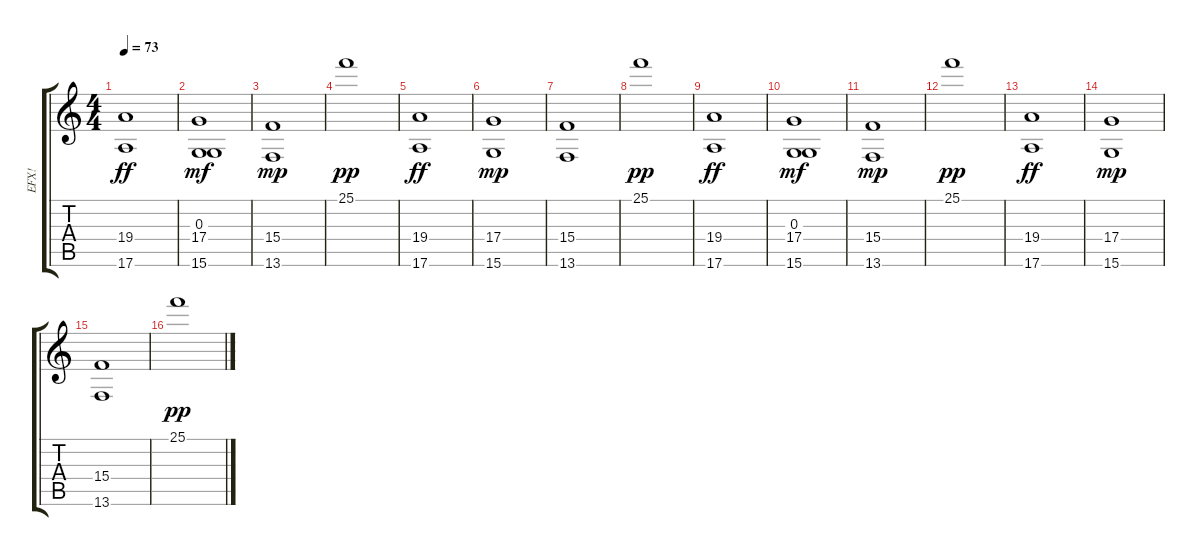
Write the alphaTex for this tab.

\track ("EFX!" "EFX!") {instrument stringensemble1}
\staff {score tabs}
\tuning (E4 B3 G3 D3 A2 E2) {hide}
\ts (4 4)
\tempo 73
\clef g2
\ks c
(19.4 17.6).1{dy ff} |
(0.3 17.4 15.6).1{dy mf} |
(15.4 13.6).1{dy mp} |
25.1.1{dy pp} |
(19.4 17.6).1{dy ff} |
(17.4 15.6).1{dy mp} |
(15.4 13.6).1 |
25.1.1{dy pp} |
(19.4 17.6).1{dy ff} |
(0.3 17.4 15.6).1{dy mf} |
(15.4 13.6).1{dy mp} |
25.1.1{dy pp} |
(19.4 17.6).1{dy ff} |
(17.4 15.6).1{dy mp} |
(15.4 13.6).1 |
25.1.1{dy pp}
